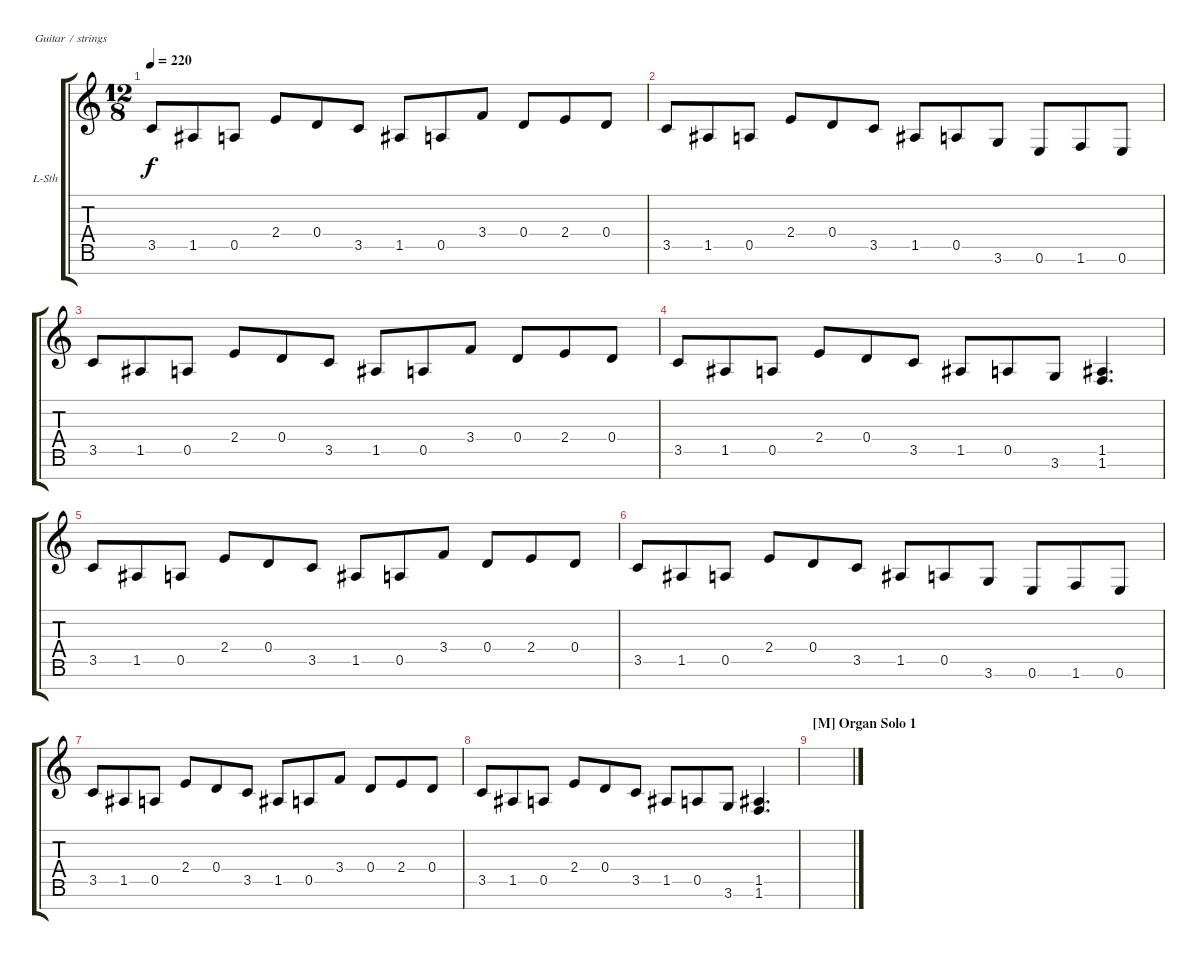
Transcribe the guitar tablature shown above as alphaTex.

\defaultSystemsLayout 4
\bracketExtendMode groupsimilarinstruments
\firstSystemTrackNameOrientation horizontal
\otherSystemsTrackNameOrientation horizontal
\track ("Synthesizer" "L-Sth") {instrument electricguitarclean}
\staff {score tabs}
\tuning (E4 B3 G3 D3 A2 E2 B1)
\ts (12 8)
\tempo 220
\clef g2
\scale
0.333333
\ks c
3.5.8{dy f} 1.5.8 0.5.8 2.4.8 0.4.8 3.5.8 1.5.8 0.5.8 3.4.8 0.4.8 2.4.8 0.4.8 |
\scale
0.333333 3.5.8 1.5.8 0.5.8 2.4.8 0.4.8 3.5.8 1.5.8 0.5.8 3.6.8 0.6.8 1.6.8 0.6.8 |
\scale
0.333333 3.5.8 1.5.8 0.5.8 2.4.8 0.4.8 3.5.8 1.5.8 0.5.8 3.4.8 0.4.8 2.4.8 0.4.8 |
\scale
0.333333 3.5.8 1.5.8 0.5.8 2.4.8 0.4.8 3.5.8 1.5.8 0.5.8 3.6.8 (1.6 1.5).4{d} |
\scale
0.333333 3.5.8 1.5.8 0.5.8 2.4.8 0.4.8 3.5.8 1.5.8 0.5.8 3.4.8 0.4.8 2.4.8 0.4.8 |
\scale
0.333333 3.5.8 1.5.8 0.5.8 2.4.8 0.4.8 3.5.8 1.5.8 0.5.8 3.6.8 0.6.8 1.6.8 0.6.8 |
\scale
0.333333 3.5.8 1.5.8 0.5.8 2.4.8 0.4.8 3.5.8 1.5.8 0.5.8 3.4.8 0.4.8 2.4.8 0.4.8 |
3.5.8 1.5.8 0.5.8 2.4.8 0.4.8 3.5.8 1.5.8 0.5.8 3.6.8 (1.6 1.5).4{d} |
\section ("M" "Organ Solo 1")
